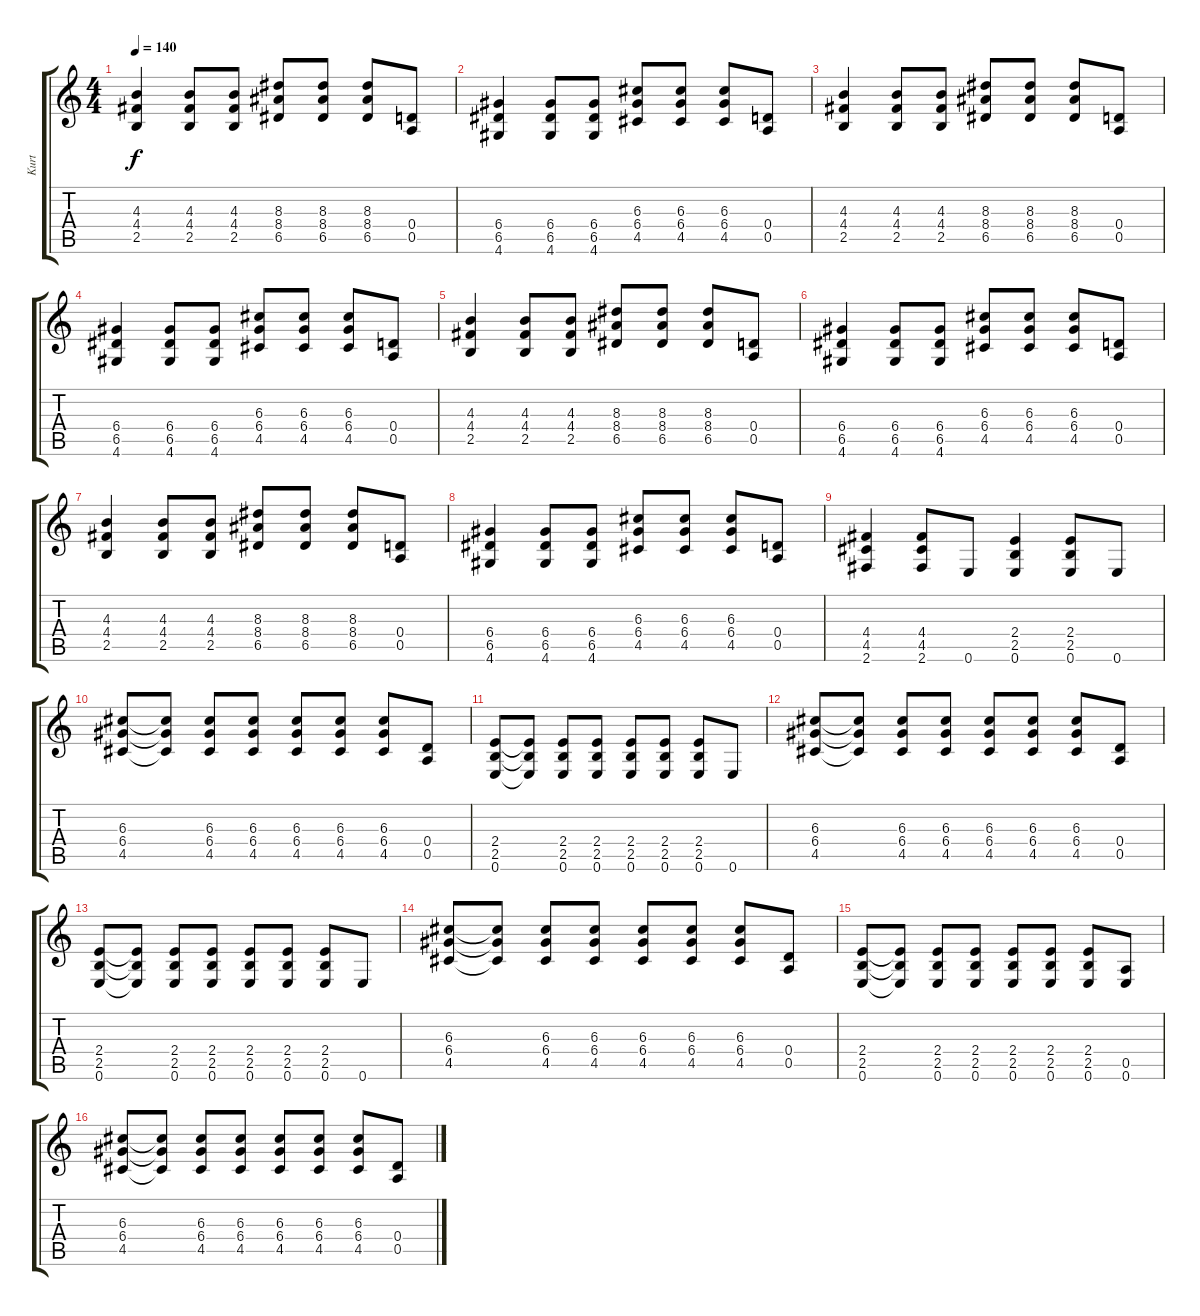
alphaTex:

\track ("Kurt" "Kurt") {instrument distortionguitar}
\staff {score tabs}
\tuning (E4 B3 G3 D3 A2 E2) {hide}
\ts (4 4)
\tempo 140
\clef g2
\ks c
(4.3 4.4 2.5).4{dy f} (4.3 4.4 2.5).8 (4.3 4.4 2.5).8 (8.3 8.4 6.5).8 (8.3 8.4 6.5).8 (8.3 8.4 6.5).8 (0.4 0.5).8 |
(6.4 6.5 4.6).4 (6.4 6.5 4.6).8 (6.4 6.5 4.6).8 (6.3 6.4 4.5).8 (6.3 6.4 4.5).8 (6.3 6.4 4.5).8 (0.4 0.5).8 |
(4.3 4.4 2.5).4 (4.3 4.4 2.5).8 (4.3 4.4 2.5).8 (8.3 8.4 6.5).8 (8.3 8.4 6.5).8 (8.3 8.4 6.5).8 (0.4 0.5).8 |
(6.4 6.5 4.6).4 (6.4 6.5 4.6).8 (6.4 6.5 4.6).8 (6.3 6.4 4.5).8 (6.3 6.4 4.5).8 (6.3 6.4 4.5).8 (0.4 0.5).8 |
(4.3 4.4 2.5).4 (4.3 4.4 2.5).8 (4.3 4.4 2.5).8 (8.3 8.4 6.5).8 (8.3 8.4 6.5).8 (8.3 8.4 6.5).8 (0.4 0.5).8 |
(6.4 6.5 4.6).4 (6.4 6.5 4.6).8 (6.4 6.5 4.6).8 (6.3 6.4 4.5).8 (6.3 6.4 4.5).8 (6.3 6.4 4.5).8 (0.4 0.5).8 |
(4.3 4.4 2.5).4 (4.3 4.4 2.5).8 (4.3 4.4 2.5).8 (8.3 8.4 6.5).8 (8.3 8.4 6.5).8 (8.3 8.4 6.5).8 (0.4 0.5).8 |
(6.4 6.5 4.6).4 (6.4 6.5 4.6).8 (6.4 6.5 4.6).8 (6.3 6.4 4.5).8 (6.3 6.4 4.5).8 (6.3 6.4 4.5).8 (0.4 0.5).8 |
(4.4 4.5 2.6).4 (4.4 4.5 2.6).8 0.6.8 (2.4 2.5 0.6).4 (2.4 2.5 0.6).8 0.6.8 |
(6.3 6.4 4.5).8 (6.3{t} 6.4{t} 4.5{t}).8 (6.3 6.4 4.5).8 (6.3 6.4 4.5).8 (6.3 6.4 4.5).8 (6.3 6.4 4.5).8 (6.3 6.4 4.5).8 (0.4 0.5).8 |
(2.4 2.5 0.6).8 (2.4{t} 2.5{t} 0.6{t}).8 (2.4 2.5 0.6).8 (2.4 2.5 0.6).8 (2.4 2.5 0.6).8 (2.4 2.5 0.6).8 (2.4 2.5 0.6).8 0.6.8 |
(6.3 6.4 4.5).8 (6.3{t} 6.4{t} 4.5{t}).8 (6.3 6.4 4.5).8 (6.3 6.4 4.5).8 (6.3 6.4 4.5).8 (6.3 6.4 4.5).8 (6.3 6.4 4.5).8 (0.4 0.5).8 |
(2.4 2.5 0.6).8 (2.4{t} 2.5{t} 0.6{t}).8 (2.4 2.5 0.6).8 (2.4 2.5 0.6).8 (2.4 2.5 0.6).8 (2.4 2.5 0.6).8 (2.4 2.5 0.6).8 0.6.8 |
(6.3 6.4 4.5).8 (6.3{t} 6.4{t} 4.5{t}).8 (6.3 6.4 4.5).8 (6.3 6.4 4.5).8 (6.3 6.4 4.5).8 (6.3 6.4 4.5).8 (6.3 6.4 4.5).8 (0.4 0.5).8 |
(2.4 2.5 0.6).8 (2.4{t} 2.5{t} 0.6{t}).8 (2.4 2.5 0.6).8 (2.4 2.5 0.6).8 (2.4 2.5 0.6).8 (2.4 2.5 0.6).8 (2.4 2.5 0.6).8 (0.5 0.6).8 |
(6.3 6.4 4.5).8 (6.3{t} 6.4{t} 4.5{t}).8 (6.3 6.4 4.5).8 (6.3 6.4 4.5).8 (6.3 6.4 4.5).8 (6.3 6.4 4.5).8 (6.3 6.4 4.5).8 (0.4 0.5).8
